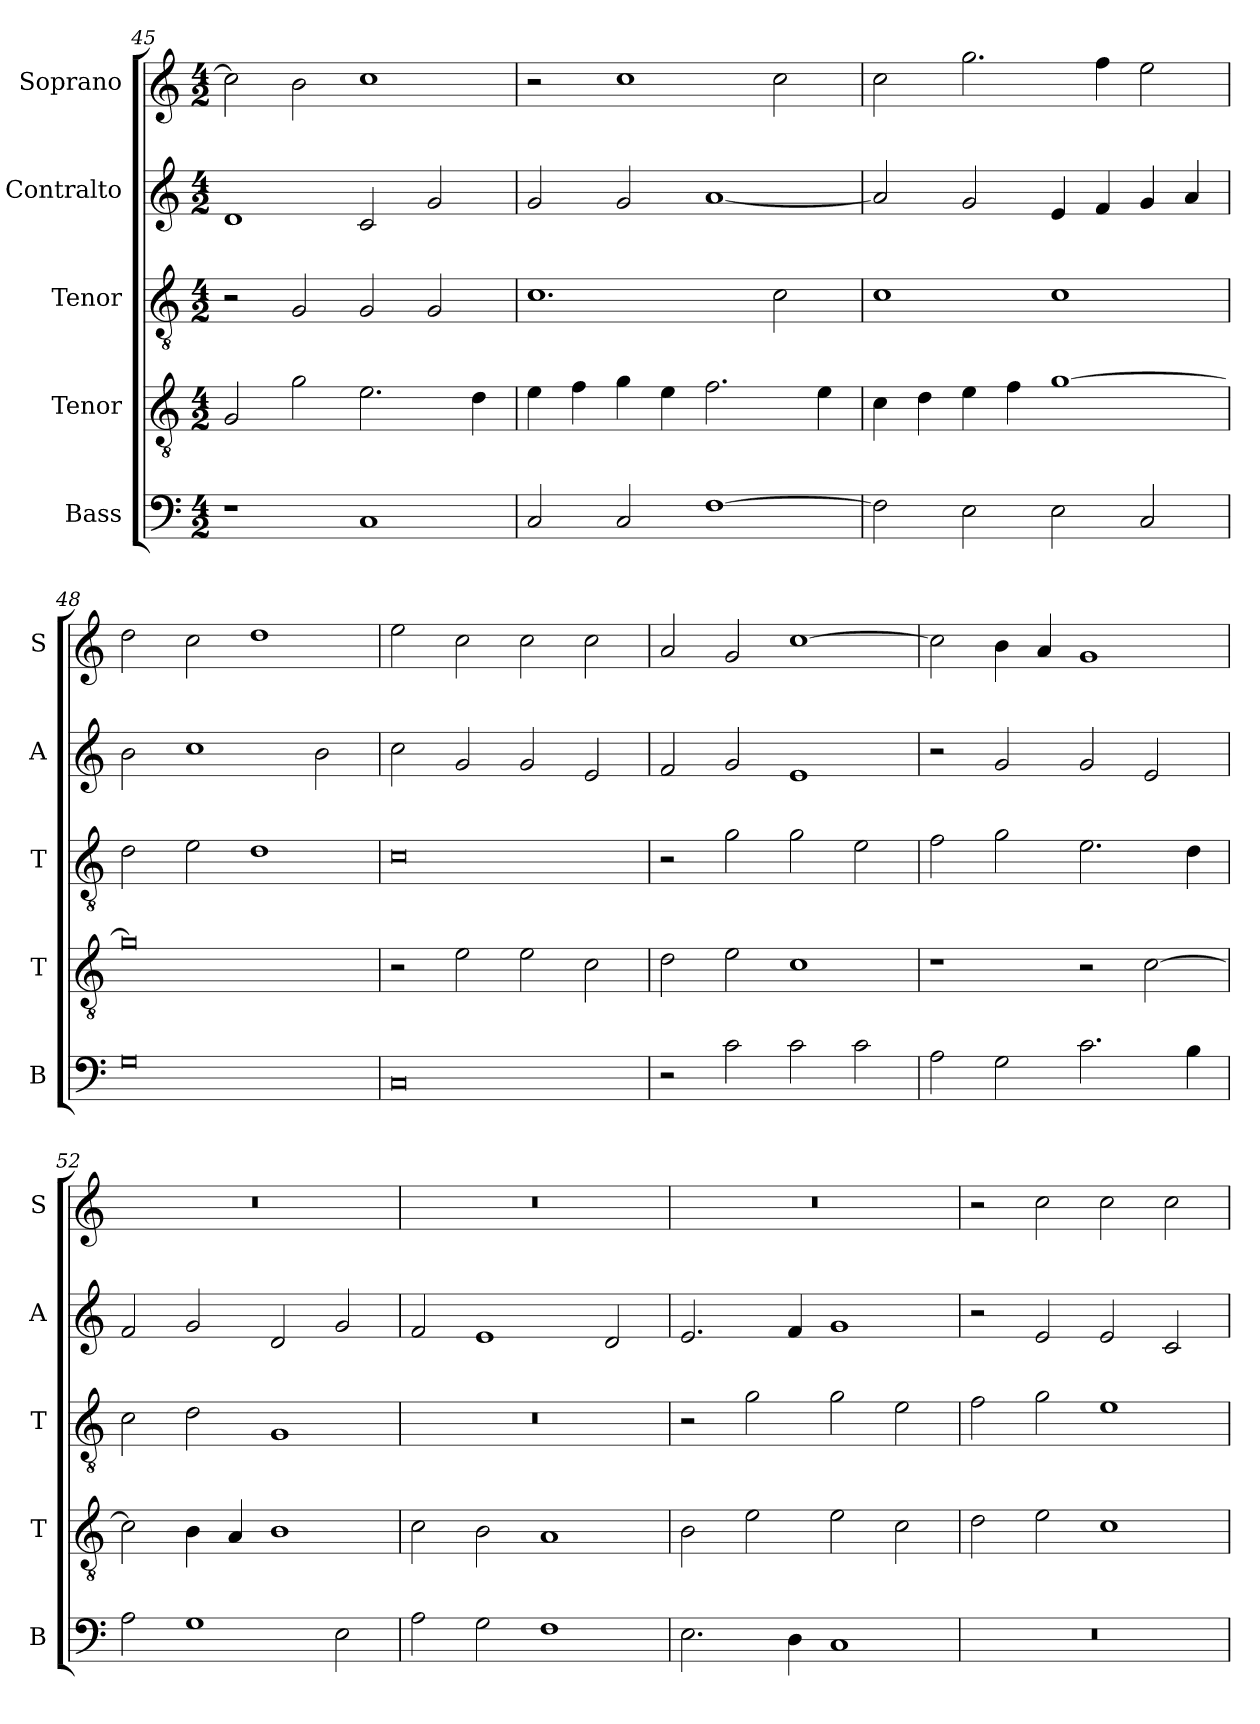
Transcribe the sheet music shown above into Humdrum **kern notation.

**kern	**kern	**kern	**kern	**kern
*part5	*part4	*part3	*part2	*part1
*staff5	*staff4	*staff3	*staff2	*staff1
*I"Bass	*I"Tenor	*I"Tenor	*I"Contralto	*I"Soprano
*I'B	*I'T	*I'T	*I'A	*I'S
*clefF4	*clefGv2	*clefGv2	*clefG2	*clefG2
*k[]	*k[]	*k[]	*k[]	*k[]
*C:ion	*C:ion	*C:ion	*C:ion	*C:ion
*M4/2	*M4/2	*M4/2	*M4/2	*M4/2
=45	=45	=45	=45	=45
1r	2G	2r	1d	2cc]
.	2g	2G	.	2b
1C	2.e	2G	2c	1cc
.	.	2G	2g	.
.	4d	.	.	.
=46	=46	=46	=46	=46
2C	4e	1.c	2g	2r
.	4f	.	.	.
2C	4g	.	2g	1cc
.	4e	.	.	.
[1F	2.f	.	[1a	.
.	.	2c	.	2cc
.	4e	.	.	.
=47	=47	=47	=47	=47
2F]	4c	1c	2a]	2cc
.	4d	.	.	.
2E	4e	.	2g	2.gg
.	4f	.	.	.
2E	[1g	1c	4e	.
.	.	.	4f	4ff
2C	.	.	4g	2ee
.	.	.	4a	.
=48	=48	=48	=48	=48
0G	0g]	2d	2b	2dd
.	.	2e	1cc	2cc
.	.	1d	.	1dd
.	.	.	2b	.
=49	=49	=49	=49	=49
0C	2r	0c	2cc	2ee
.	2e	.	2g	2cc
.	2e	.	2g	2cc
.	2c	.	2e	2cc
=50	=50	=50	=50	=50
2r	2d	2r	2f	2a
2c	2e	2g	2g	2g
2c	1c	2g	1e	[1cc
2c	.	2e	.	.
=51	=51	=51	=51	=51
2A	1r	2f	2r	2cc]
2G	.	2g	2g	4b
.	.	.	.	4a
2.c	2r	2.e	2g	1g
.	[2c	.	2e	.
4B	.	4d	.	.
=52	=52	=52	=52	=52
2A	2c]	2c	2f	0r
1G	4B	2d	2g	.
.	4A	.	.	.
.	1B	1G	2d	.
2E	.	.	2g	.
=53	=53	=53	=53	=53
2A	2c	0r	2f	0r
2G	2B	.	1e	.
1F	1A	.	.	.
.	.	.	2d	.
=54	=54	=54	=54	=54
2.E	2B	2r	2.e	0r
.	2e	2g	.	.
4D	.	.	4f	.
1C	2e	2g	1g	.
.	2c	2e	.	.
=55	=55	=55	=55	=55
0r	2d	2f	2r	2r
.	2e	2g	2e	2cc
.	1c	1e	2e	2cc
.	.	.	2c	2cc
=	=	=	=	=
*-	*-	*-	*-	*-
